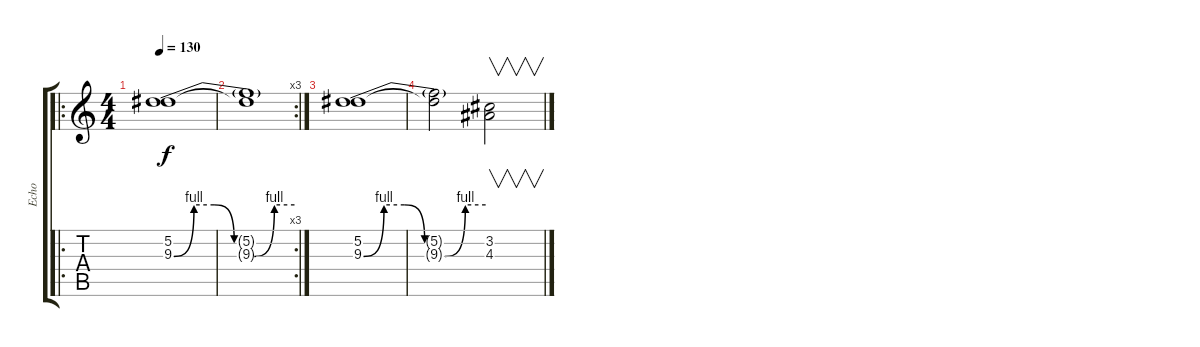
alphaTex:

\track ("Echo" "Echo") {instrument overdrivenguitar}
\staff {score tabs}
\tuning (Eb4 Bb3 Gb3 Db3 Ab2 Eb2) {hide}
\ro
\ts (4 4)
\tempo 130
\clef g2
\ks c
(5.2 9.3{be (custom 0 0 10 4 20 4 30 0 40 0 50 4 60 4)}).1{dy f} |
\rc 3
(5.2{t} 9.3{t}).1 |
(5.2 9.3{be (custom 0 0 10 4 20 4 30 0 40 0 50 4 60 4)}).1 |
(5.2{t} 9.3{t}).2 (3.2 4.3).2{v}
